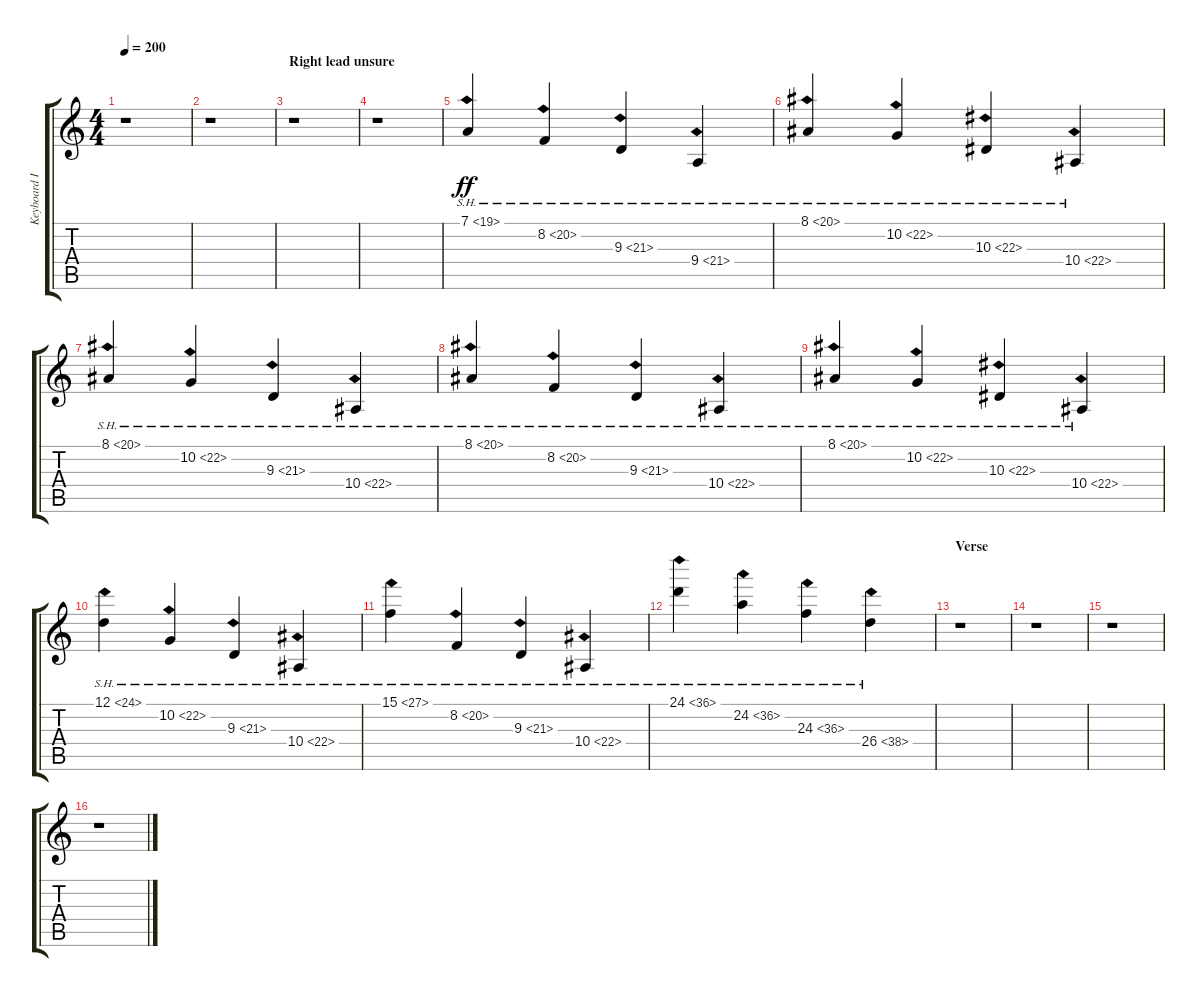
\track ("Keyboard II" "Keyboard I") {instrument pad1newage}
\staff {score tabs}
\tuning (D4 A3 F3 C3 G2 D2) {hide}
\ts (4 4)
\tempo 200
\clef g2
\ks c
r.1{dy ff} |
r.1 |
\section ("" "Right lead unsure")
r.1 |
r.1 |
7.1{sh 12}.4 8.2{sh 12}.4 9.3{sh 12}.4 9.4{sh 12}.4 |
8.1{sh 12}.4 10.2{sh 12}.4 10.3{sh 12}.4 10.4{sh 12}.4 |
8.1{sh 12}.4 10.2{sh 12}.4 9.3{sh 12}.4 10.4{sh 12}.4 |
8.1{sh 12}.4 8.2{sh 12}.4 9.3{sh 12}.4 10.4{sh 12}.4 |
8.1{sh 12}.4 10.2{sh 12}.4 10.3{sh 12}.4 10.4{sh 12}.4 |
12.1{sh 12}.4 10.2{sh 12}.4 9.3{sh 12}.4 10.4{sh 12}.4 |
15.1{sh 12}.4 8.2{sh 12}.4 9.3{sh 12}.4 10.4{sh 12}.4 |
24.1{sh 12}.4 24.2{sh 12}.4 24.3{sh 12}.4 26.4{sh 12}.4 |
\section ("" "Verse")
r.1 |
r.1 |
r.1 |
r.1
